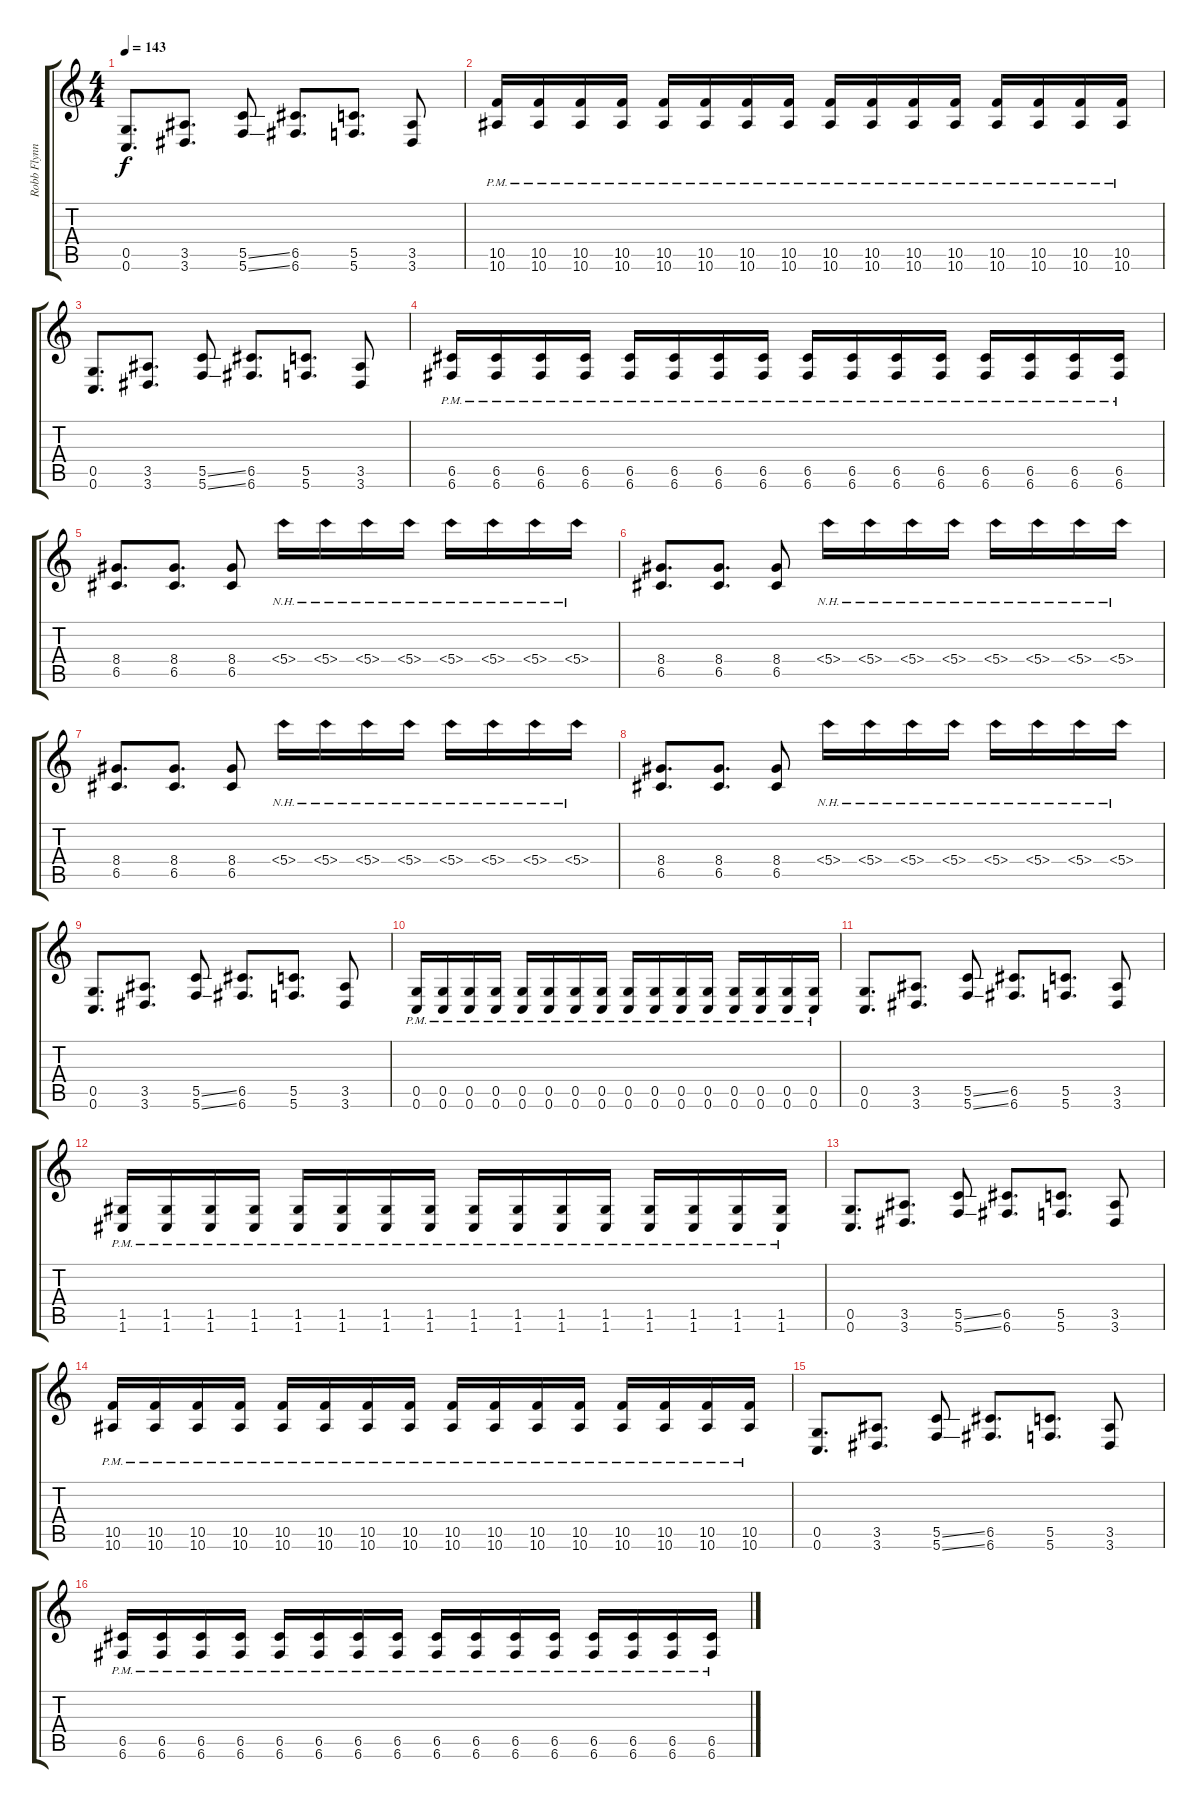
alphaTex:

\track ("Robb Flynn" "Robb Flynn") {instrument distortionguitar}
\staff {score tabs}
\tuning (D4 A3 F3 C3 G2 C2) {hide}
\ts (4 4)
\tempo 143
\clef g2
\ks c
(0.5 0.6).8{d dy f} (3.5 3.6).8{d} (5.5{ss} 5.6{ss}).8 (6.5 6.6).8{d} (5.5 5.6).8{d} (3.5 3.6).8 |
(10.5{pm} 10.6{pm}).16 (10.5{pm} 10.6{pm}).16 (10.5{pm} 10.6{pm}).16 (10.5{pm} 10.6{pm}).16 (10.5{pm} 10.6{pm}).16 (10.5{pm} 10.6{pm}).16 (10.5{pm} 10.6{pm}).16 (10.5{pm} 10.6{pm}).16 (10.5{pm} 10.6{pm}).16 (10.5{pm} 10.6{pm}).16 (10.5{pm} 10.6{pm}).16 (10.5{pm} 10.6{pm}).16 (10.5{pm} 10.6{pm}).16 (10.5{pm} 10.6{pm}).16 (10.5{pm} 10.6{pm}).16 (10.5{pm} 10.6{pm}).16 |
(0.5 0.6).8{d} (3.5 3.6).8{d} (5.5{ss} 5.6{ss}).8 (6.5 6.6).8{d} (5.5 5.6).8{d} (3.5 3.6).8 |
(6.5{pm} 6.6{pm}).16 (6.5{pm} 6.6{pm}).16 (6.5{pm} 6.6{pm}).16 (6.5{pm} 6.6{pm}).16 (6.5{pm} 6.6{pm}).16 (6.5{pm} 6.6{pm}).16 (6.5{pm} 6.6{pm}).16 (6.5{pm} 6.6{pm}).16 (6.5{pm} 6.6{pm}).16 (6.5{pm} 6.6{pm}).16 (6.5{pm} 6.6{pm}).16 (6.5{pm} 6.6{pm}).16 (6.5{pm} 6.6{pm}).16 (6.5{pm} 6.6{pm}).16 (6.5{pm} 6.6{pm}).16 (6.5{pm} 6.6{pm}).16 |
(8.4 6.5).8{d} (8.4 6.5).8{d} (8.4 6.5).8 5.4{nh}.16 5.4{nh}.16 5.4{nh}.16 5.4{nh}.16 5.4{nh}.16 5.4{nh}.16 5.4{nh}.16 5.4{nh}.16 |
(8.4 6.5).8{d} (8.4 6.5).8{d} (8.4 6.5).8 5.4{nh}.16 5.4{nh}.16 5.4{nh}.16 5.4{nh}.16 5.4{nh}.16 5.4{nh}.16 5.4{nh}.16 5.4{nh}.16 |
(8.4 6.5).8{d} (8.4 6.5).8{d} (8.4 6.5).8 5.4{nh}.16 5.4{nh}.16 5.4{nh}.16 5.4{nh}.16 5.4{nh}.16 5.4{nh}.16 5.4{nh}.16 5.4{nh}.16 |
(8.4 6.5).8{d} (8.4 6.5).8{d} (8.4 6.5).8 5.4{nh}.16 5.4{nh}.16 5.4{nh}.16 5.4{nh}.16 5.4{nh}.16 5.4{nh}.16 5.4{nh}.16 5.4{nh}.16 |
(0.5 0.6).8{d} (3.5 3.6).8{d} (5.5{ss} 5.6{ss}).8 (6.5 6.6).8{d} (5.5 5.6).8{d} (3.5 3.6).8 |
(0.5{pm} 0.6{pm}).16 (0.5{pm} 0.6{pm}).16 (0.5{pm} 0.6{pm}).16 (0.5{pm} 0.6{pm}).16 (0.5{pm} 0.6{pm}).16 (0.5{pm} 0.6{pm}).16 (0.5{pm} 0.6{pm}).16 (0.5{pm} 0.6{pm}).16 (0.5{pm} 0.6{pm}).16 (0.5{pm} 0.6{pm}).16 (0.5{pm} 0.6{pm}).16 (0.5{pm} 0.6{pm}).16 (0.5{pm} 0.6{pm}).16 (0.5{pm} 0.6{pm}).16 (0.5{pm} 0.6{pm}).16 (0.5{pm} 0.6{pm}).16 |
(0.5 0.6).8{d} (3.5 3.6).8{d} (5.5{ss} 5.6{ss}).8 (6.5 6.6).8{d} (5.5 5.6).8{d} (3.5 3.6).8 |
(1.5{pm} 1.6{pm}).16 (1.5{pm} 1.6{pm}).16 (1.5{pm} 1.6{pm}).16 (1.5{pm} 1.6{pm}).16 (1.5{pm} 1.6{pm}).16 (1.5{pm} 1.6{pm}).16 (1.5{pm} 1.6{pm}).16 (1.5{pm} 1.6{pm}).16 (1.5{pm} 1.6{pm}).16 (1.5{pm} 1.6{pm}).16 (1.5{pm} 1.6{pm}).16 (1.5{pm} 1.6{pm}).16 (1.5{pm} 1.6{pm}).16 (1.5{pm} 1.6{pm}).16 (1.5{pm} 1.6{pm}).16 (1.5{pm} 1.6{pm}).16 |
(0.5 0.6).8{d} (3.5 3.6).8{d} (5.5{ss} 5.6{ss}).8 (6.5 6.6).8{d} (5.5 5.6).8{d} (3.5 3.6).8 |
(10.5{pm} 10.6{pm}).16 (10.5{pm} 10.6{pm}).16 (10.5{pm} 10.6{pm}).16 (10.5{pm} 10.6{pm}).16 (10.5{pm} 10.6{pm}).16 (10.5{pm} 10.6{pm}).16 (10.5{pm} 10.6{pm}).16 (10.5{pm} 10.6{pm}).16 (10.5{pm} 10.6{pm}).16 (10.5{pm} 10.6{pm}).16 (10.5{pm} 10.6{pm}).16 (10.5{pm} 10.6{pm}).16 (10.5{pm} 10.6{pm}).16 (10.5{pm} 10.6{pm}).16 (10.5{pm} 10.6{pm}).16 (10.5{pm} 10.6{pm}).16 |
(0.5 0.6).8{d} (3.5 3.6).8{d} (5.5{ss} 5.6{ss}).8 (6.5 6.6).8{d} (5.5 5.6).8{d} (3.5 3.6).8 |
(6.5{pm} 6.6{pm}).16 (6.5{pm} 6.6{pm}).16 (6.5{pm} 6.6{pm}).16 (6.5{pm} 6.6{pm}).16 (6.5{pm} 6.6{pm}).16 (6.5{pm} 6.6{pm}).16 (6.5{pm} 6.6{pm}).16 (6.5{pm} 6.6{pm}).16 (6.5{pm} 6.6{pm}).16 (6.5{pm} 6.6{pm}).16 (6.5{pm} 6.6{pm}).16 (6.5{pm} 6.6{pm}).16 (6.5{pm} 6.6{pm}).16 (6.5{pm} 6.6{pm}).16 (6.5{pm} 6.6{pm}).16 (6.5{pm} 6.6{pm}).16
